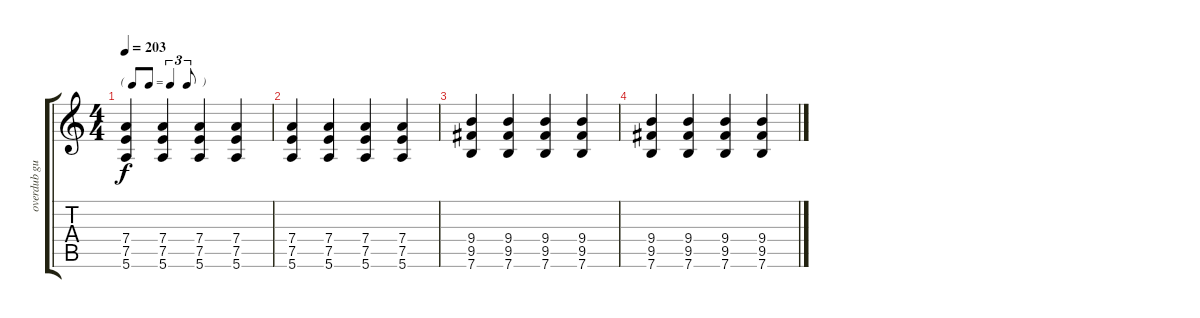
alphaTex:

\track ("overdub guitare 1" "overdub gu") {instrument distortionguitar}
\staff {score tabs}
\tuning (E4 B3 G3 D3 A2 E2) {hide}
\ts (4 4)
\tf triplet8th
\tempo 203
\clef g2
\ks c
(7.4 7.5 5.6).4{dy f} (7.4 7.5 5.6).4 (7.4 7.5 5.6).4 (7.4 7.5 5.6).4 |
(7.4 7.5 5.6).4 (7.4 7.5 5.6).4 (7.4 7.5 5.6).4 (7.4 7.5 5.6).4 |
(9.4 9.5 7.6).4 (9.4 9.5 7.6).4 (9.4 9.5 7.6).4 (9.4 9.5 7.6).4 |
(9.4 9.5 7.6).4 (9.4 9.5 7.6).4 (9.4 9.5 7.6).4 (9.4 9.5 7.6).4
